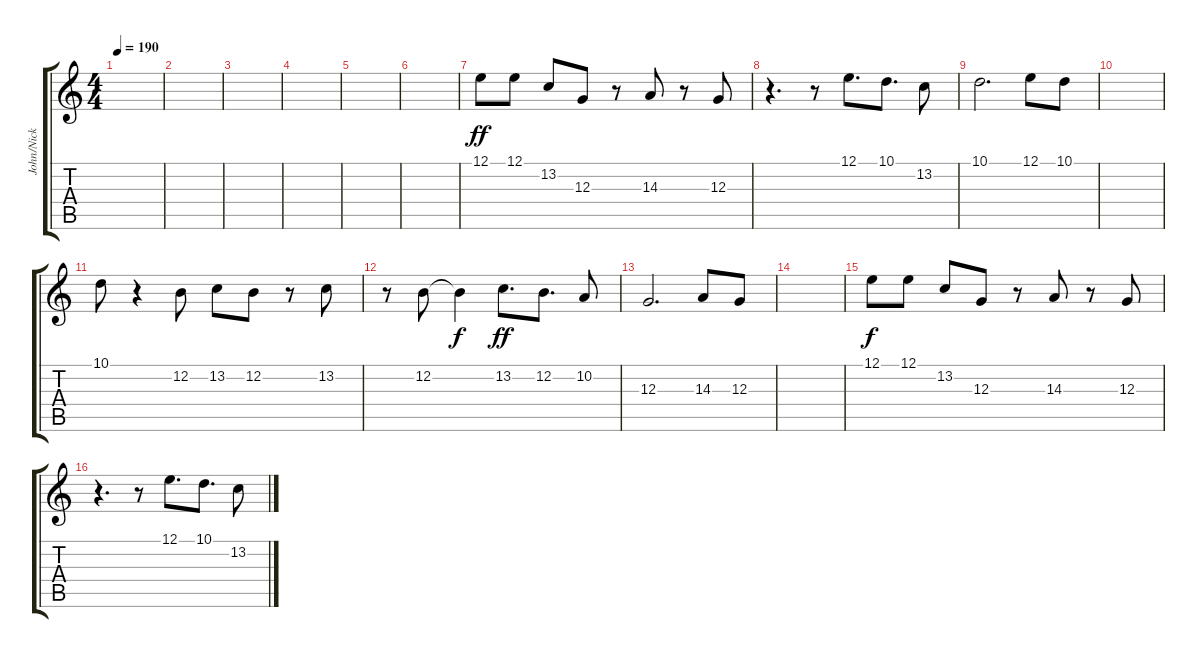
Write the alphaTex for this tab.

\track ("John/Nick - Trumpet" "John/Nick ") {instrument trumpet}
\staff {score tabs}
\tuning (E4 B3 G3 D3 A2 E2) {hide}
\ts (4 4)
\tempo 190
\clef g2
\ks c
|
|
|
|
|
|
12.1.8{dy ff} 12.1.8 13.2.8 12.3.8 r.8 14.3.8 r.8 12.3.8 |
r.4{d} r.8 12.1.8{d} 10.1.8{d} 13.2.8 |
10.1.2{d} 12.1.8 10.1.8 |
|
10.1.8 r.4 12.2.8 13.2.8 12.2.8 r.8 13.2.8 |
r.8 12.2.8 12.2{t}.4{dy f} 13.2.8{d dy ff} 12.2.8{d} 10.2.8 |
12.3.2{d} 14.3.8 12.3.8 |
|
12.1.8{dy f} 12.1.8 13.2.8 12.3.8 r.8 14.3.8 r.8 12.3.8 |
r.4{d} r.8 12.1.8{d} 10.1.8{d} 13.2.8
